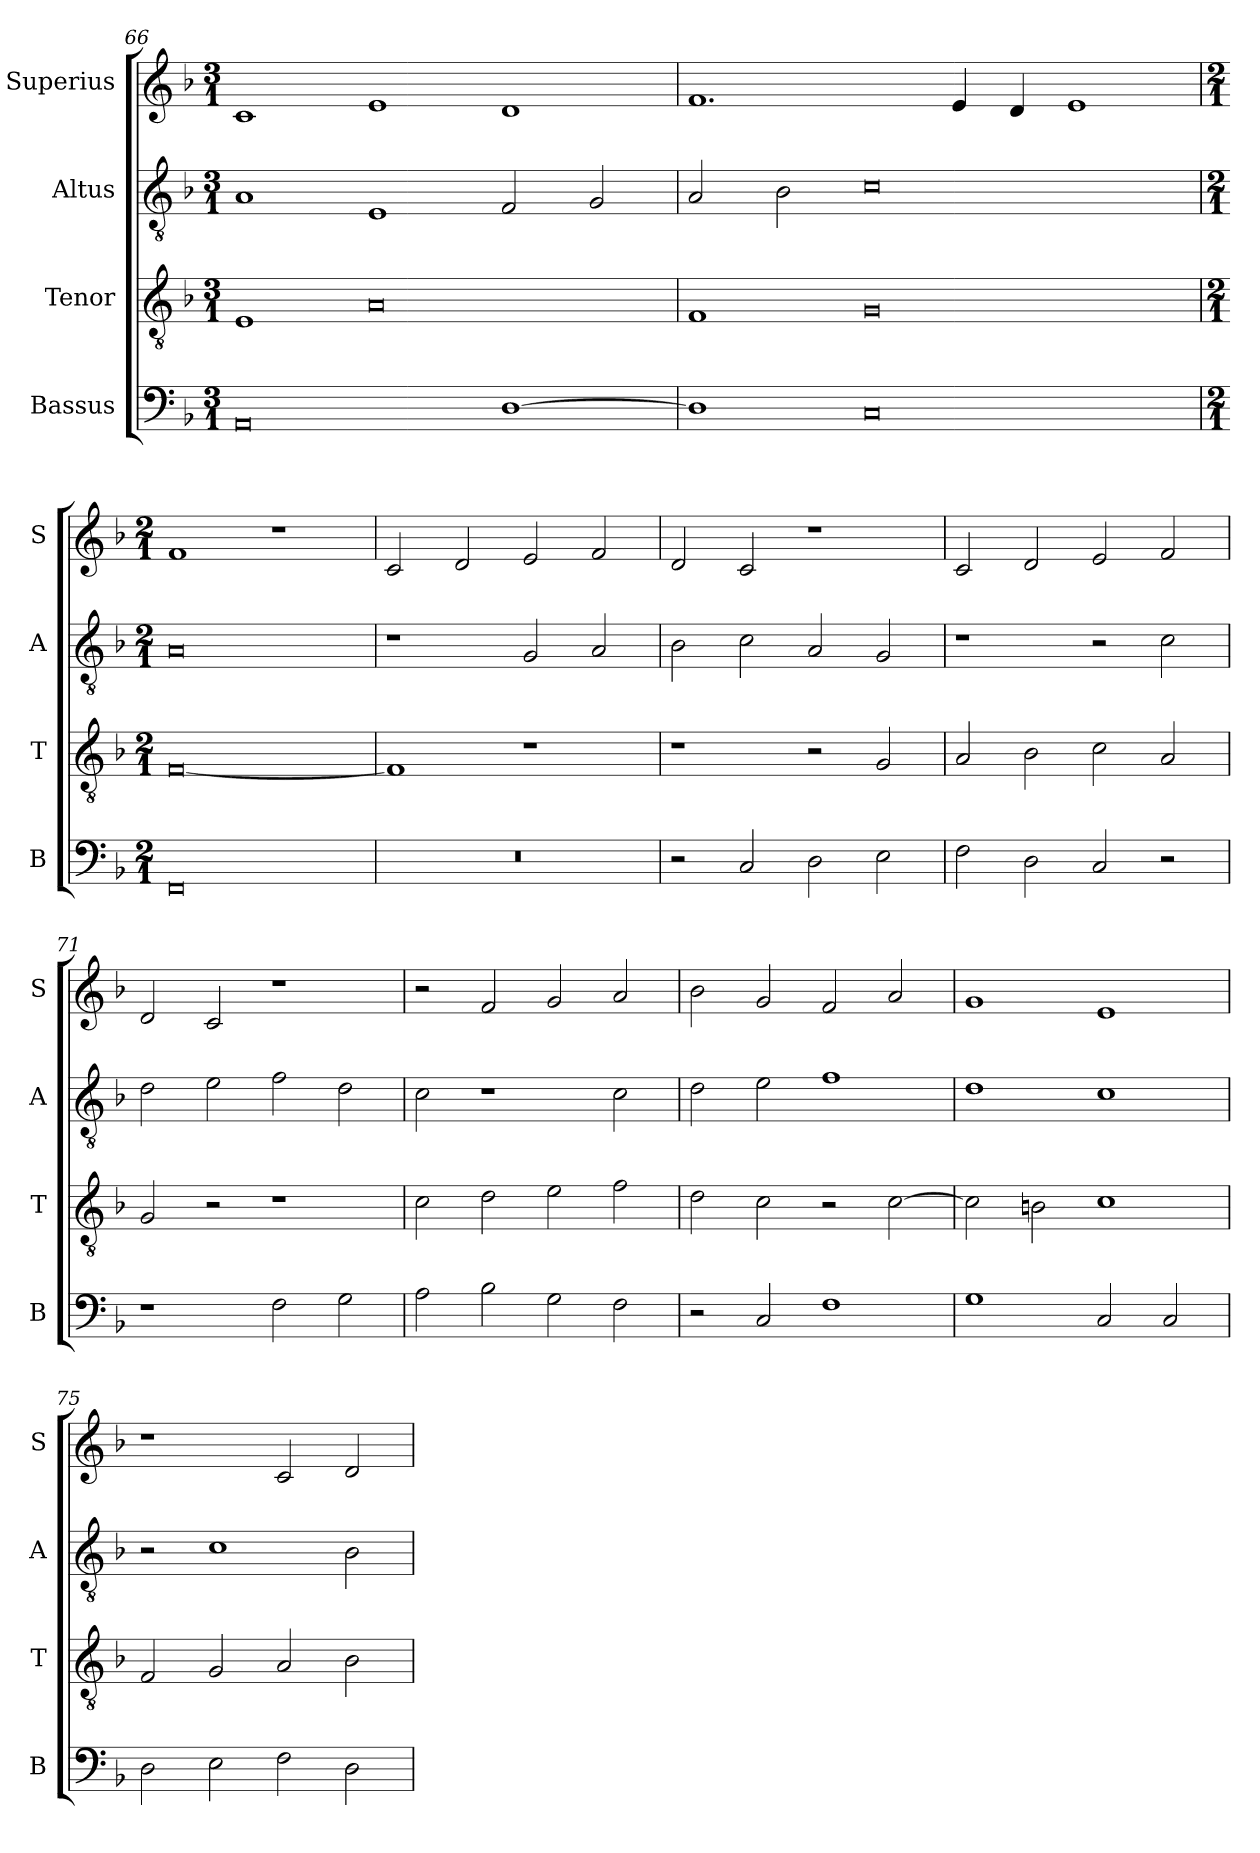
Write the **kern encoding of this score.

**kern	**kern	**kern	**kern
*part4	*part3	*part2	*part1
*staff4	*staff3	*staff2	*staff1
*I"Bassus	*I"Tenor	*I"Altus	*I"Superius
*I'B	*I'T	*I'A	*I'S
*clefF4	*clefGv2	*clefGv2	*clefG2
*k[b-]	*k[b-]	*k[b-]	*k[b-]
*F:	*F:	*F:	*F:
*M3/1	*M3/1	*M3/1	*M3/1
=66	=66	=66	=66
0AA	1E	1A	1c
.	0A	1E	1e
[1D	.	2F	1d
.	.	2G	.
=67	=67	=67	=67
1D]	1F	2A	1.f
.	.	2B-	.
0C	0G	0c	.
.	.	.	4e
.	.	.	4d
.	.	.	1e
=	=	=	=
*M2/1	*M2/1	*M2/1	*M2/1
0FF	[0F	0A	1f
.	.	.	1r
=68	=68	=68	=68
0r	1F]	1r	2c
.	.	.	2d
.	1r	2G	2e
.	.	2A	2f
=69	=69	=69	=69
2r	1r	2B-	2d
2C	.	2c	2c
2D	2r	2A	1r
2E	2G	2G	.
=70	=70	=70	=70
2F	2A	1r	2c
2D	2B-	.	2d
2C	2c	2r	2e
2r	2A	2c	2f
=71	=71	=71	=71
1r	2G	2d	2d
.	2r	2e	2c
2F	1r	2f	1r
2G	.	2d	.
=72	=72	=72	=72
2A	2c	2c	2r
2B-	2d	1r	2f
2G	2e	.	2g
2F	2f	2c	2a
=73	=73	=73	=73
2r	2d	2d	2b-
2C	2c	2e	2g
1F	2r	1f	2f
.	[2c	.	2a
=74	=74	=74	=74
1G	2c]	1d	1g
.	2Bn	.	.
2C	1c	1c	1e
2C	.	.	.
=75	=75	=75	=75
2D	2F	2r	1r
2E	2G	1c	.
2F	2A	.	2c
2D	2B-	2B-	2d
=	=	=	=
*-	*-	*-	*-
